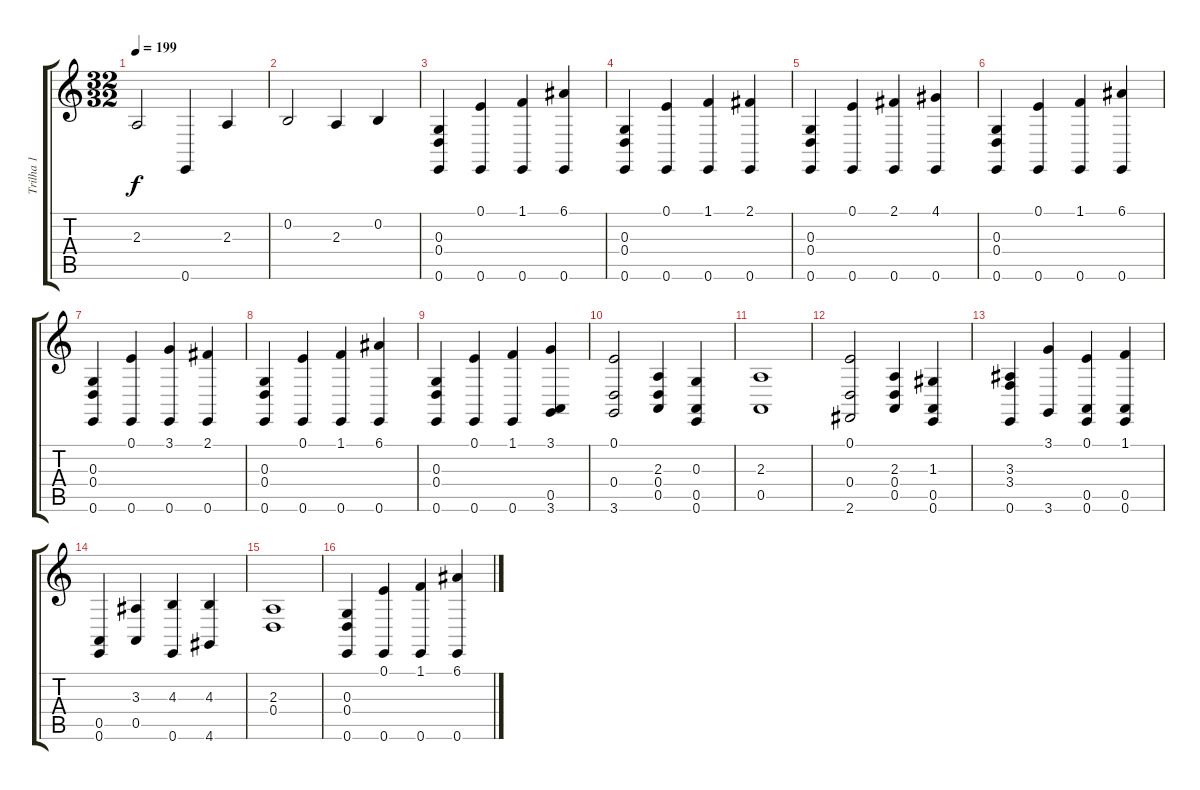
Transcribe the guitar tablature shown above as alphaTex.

\track ("Trilha 1" "Trilha 1") {instrument viola}
\staff {score tabs}
\tuning (E4 B3 G3 D3 A2 E2) {hide}
\ts (32 32)
\tempo 199
\clef g2
\ks c
2.3.2{dy f} 0.6.4 2.3.4 |
0.2.2 2.3.4 0.2.4 |
(0.3 0.4 0.6).4 (0.1 0.6).4 (1.1 0.6).4 (6.1 0.6).4 |
(0.3 0.4 0.6).4 (0.1 0.6).4 (1.1 0.6).4 (2.1 0.6).4 |
(0.3 0.4 0.6).4 (0.1 0.6).4 (2.1 0.6).4 (4.1 0.6).4 |
(0.3 0.4 0.6).4 (0.1 0.6).4 (1.1 0.6).4 (6.1 0.6).4 |
(0.3 0.4 0.6).4 (0.1 0.6).4 (3.1 0.6).4 (2.1 0.6).4 |
(0.3 0.4 0.6).4 (0.1 0.6).4 (1.1 0.6).4 (6.1 0.6).4 |
(0.3 0.4 0.6).4 (0.1 0.6).4 (1.1 0.6).4 (3.1 0.5 3.6).4 |
(0.1 0.4 3.6).2 (2.3 0.4 0.5).4 (0.3 0.5 0.6).4 |
(2.3 0.5).1 |
(0.1 0.4 2.6).2 (2.3 0.4 0.5).4 (1.3 0.5 0.6).4 |
(3.3 3.4 0.6).4 (3.1 3.6).4 (0.1 0.5 0.6).4 (1.1 0.5 0.6).4 |
(0.5 0.6).4 (3.3 0.5).4 (4.3 0.6).4 (4.3 4.6).4 |
(2.3 0.4).1 |
(0.3 0.4 0.6).4 (0.1 0.6).4 (1.1 0.6).4 (6.1 0.6).4
